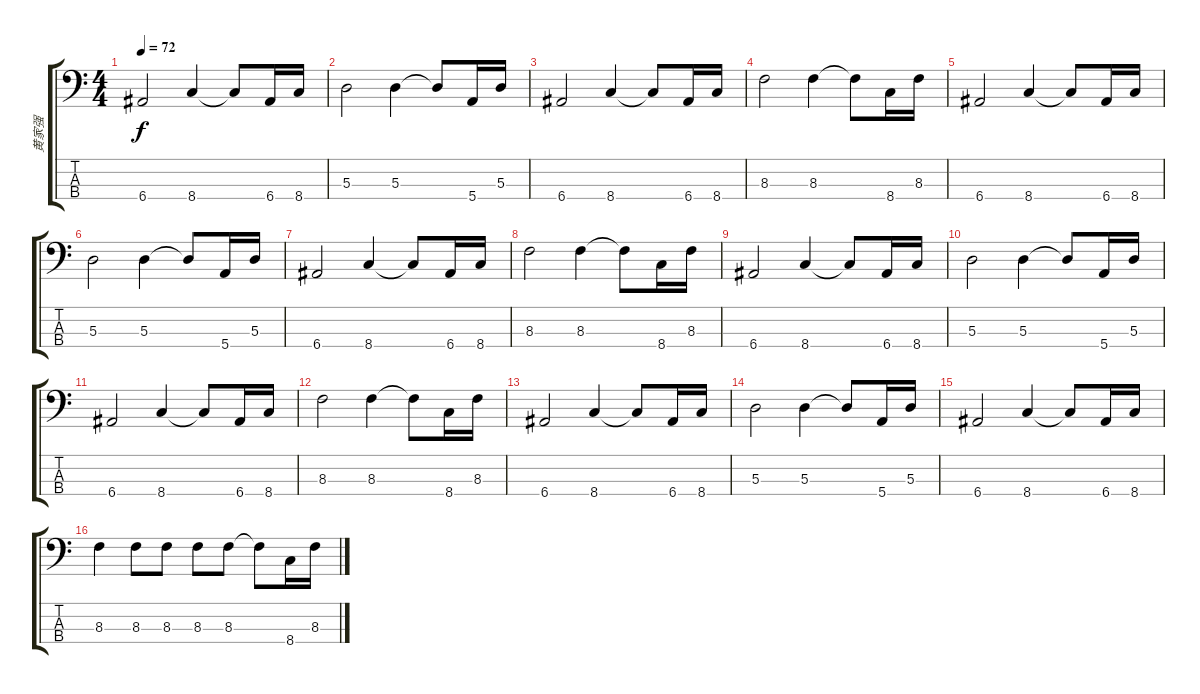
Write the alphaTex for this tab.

\track ("黄家强" "黄家强") {instrument electricbassfinger}
\staff {score tabs}
\tuning (G2 D2 A1 E1) {hide}
\ts (4 4)
\tempo 72
\clef f4
\ks c
6.4.2{dy f} 8.4.4 8.4{t}.8 6.4.16 8.4.16 |
5.3.2 5.3.4 5.3{t}.8 5.4.16 5.3.16 |
6.4.2 8.4.4 8.4{t}.8 6.4.16 8.4.16 |
8.3.2 8.3.4 8.3{t}.8 8.4.16 8.3.16 |
6.4.2 8.4.4 8.4{t}.8 6.4.16 8.4.16 |
5.3.2 5.3.4 5.3{t}.8 5.4.16 5.3.16 |
6.4.2 8.4.4 8.4{t}.8 6.4.16 8.4.16 |
8.3.2 8.3.4 8.3{t}.8 8.4.16 8.3.16 |
6.4.2 8.4.4 8.4{t}.8 6.4.16 8.4.16 |
5.3.2 5.3.4 5.3{t}.8 5.4.16 5.3.16 |
6.4.2 8.4.4 8.4{t}.8 6.4.16 8.4.16 |
8.3.2 8.3.4 8.3{t}.8 8.4.16 8.3.16 |
6.4.2 8.4.4 8.4{t}.8 6.4.16 8.4.16 |
5.3.2 5.3.4 5.3{t}.8 5.4.16 5.3.16 |
6.4.2 8.4.4 8.4{t}.8 6.4.16 8.4.16 |
8.3.4 8.3.8 8.3.8 8.3.8 8.3.8 8.3{t}.8 8.4.16 8.3.16
